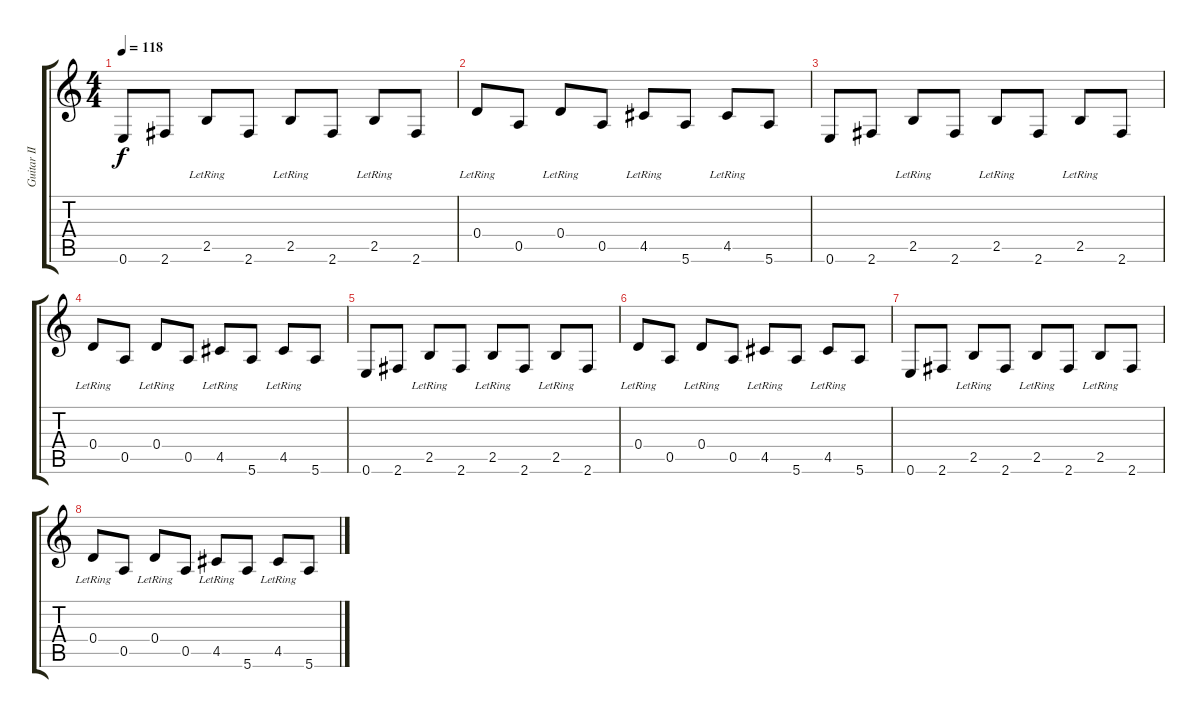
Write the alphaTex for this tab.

\track ("Guitar II" "Guitar II") {instrument overdrivenguitar}
\staff {score tabs}
\tuning (E4 B3 G3 D3 A2 E2) {hide}
\ts (4 4)
\tempo 118
\clef g2
\ks c
0.6.8{dy f} 2.6.8 2.5{lr}.8 2.6.8 2.5{lr}.8 2.6.8 2.5{lr}.8 2.6.8 |
0.4{lr}.8 0.5.8 0.4{lr}.8 0.5.8 4.5{lr}.8 5.6.8 4.5{lr}.8 5.6.8 |
0.6.8 2.6.8 2.5{lr}.8 2.6.8 2.5{lr}.8 2.6.8 2.5{lr}.8 2.6.8 |
0.4{lr}.8 0.5.8 0.4{lr}.8 0.5.8 4.5{lr}.8 5.6.8 4.5{lr}.8 5.6.8 |
0.6.8 2.6.8 2.5{lr}.8 2.6.8 2.5{lr}.8 2.6.8 2.5{lr}.8 2.6.8 |
0.4{lr}.8 0.5.8 0.4{lr}.8 0.5.8 4.5{lr}.8 5.6.8 4.5{lr}.8 5.6.8 |
0.6.8 2.6.8 2.5{lr}.8 2.6.8 2.5{lr}.8 2.6.8 2.5{lr}.8 2.6.8 |
0.4{lr}.8 0.5.8 0.4{lr}.8 0.5.8 4.5{lr}.8 5.6.8 4.5{lr}.8 5.6.8
